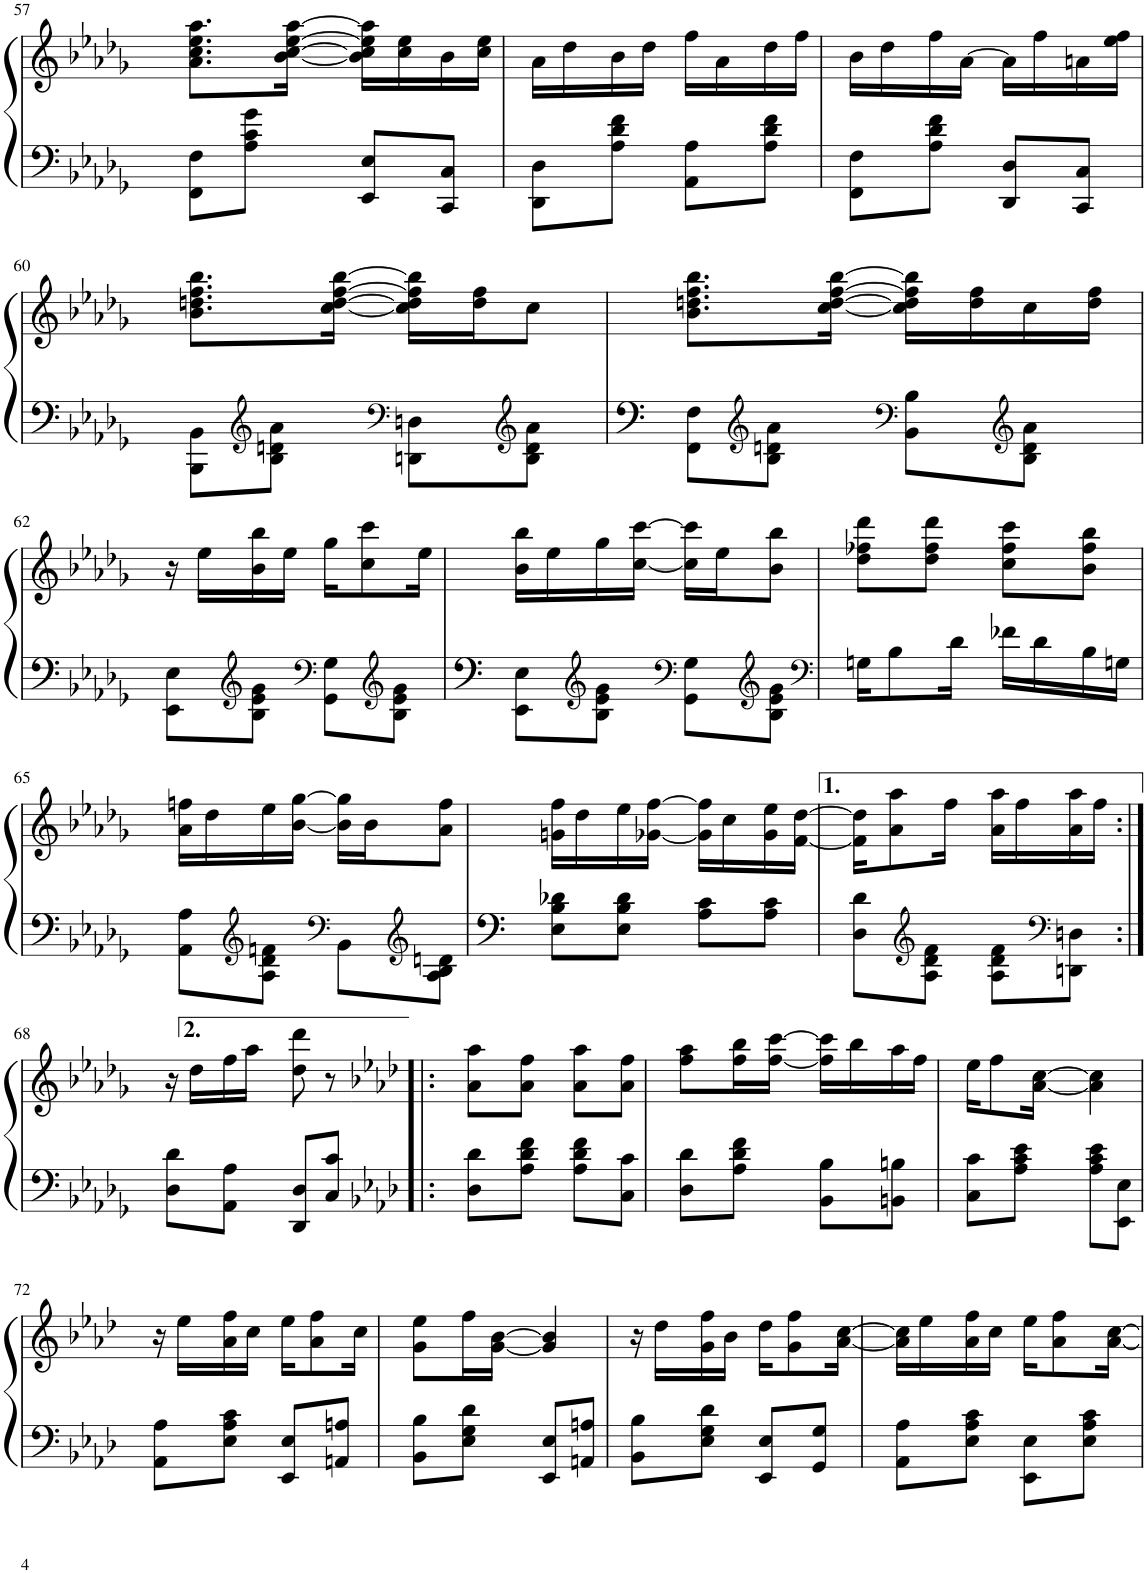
**kern	**kern
*part1	*part1
*staff2	*staff1
*I"피아노	*
!!LO:PB:g=z
*clefF4	*clefG2
*k[b-e-a-d-g-]	*k[b-e-a-d-g-]
*M2/4	*M2/4
=57	=57
8FF\ 8F\L	8.a-\ 8.cc\ 8.ee-\ 8.aa-\L
8A-\ 8c\ 8g-\J	.
.	[16b-\ [16cc\ [16ee-\ [16aa-\Jk
8EE-/ 8E-/L	16b-\] 16cc\] 16ee-\] 16aa-\]LL
.	16cc\ 16ee-\
8CC/ 8C/J	16b-\
.	16cc\ 16ee-\JJ
=58	=58
8DD-\ 8D-\L	16a-\LL
.	16dd-\
8A-\ 8d-\ 8f\J	16b-\
.	16dd-\JJ
8AA-\ 8A-\L	16ff\LL
.	16a-\
8A-\ 8d-\ 8f\J	16dd-\
.	16ff\JJ
=59	=59
8FF\ 8F\L	16b-\LL
.	16dd-\
8A-\ 8d-\ 8f\J	16ff\
.	[16a-\JJ
8DD-/ 8D-/L	16a-\LL]
.	16ff\
8CC/ 8C/J	16an\
.	16ee-\ 16ff\JJ
!!LO:LB:g=z
=60	=60
8BBB-\ 8BB-\L	8.b-\ 8.ddn\ 8.ff\ 8.bb-\L
*clefG2	*
8B-\ 8dn\ 8a-\J	.
.	[16cc\ [16dd\ [16ff\ [16bb-\Jk
*clefF4	*
8DDn\ 8Dn\L	16cc\] 16dd\] 16ff\] 16bb-\]LL
.	16dd\ 16ff\J
*clefG2	*
8B-\ 8d\ 8a-\J	8cc\J
=61	=61
8FF\ 8F\L	8.b-\ 8.ddn\ 8.ff\ 8.bb-\L
*clefG2	*
8B-\ 8dn\ 8a-\J	.
.	[16cc\ [16dd\ [16ff\ [16bb-\Jk
*clefF4	*
8BB-\ 8B-\L	16cc\] 16dd\] 16ff\] 16bb-\]LL
.	16dd\ 16ff\
*clefG2	*
8B-\ 8d\ 8a-\J	16cc\
.	16dd\ 16ff\JJ
!!LO:LB:g=z
=62	=62
8EE-\ 8E-\L	16r
.	16ee-\LL
*clefG2	*
8B-\ 8e-\ 8g-\J	16b-\ 16bb-\
.	16ee-\JJ
*clefF4	*
8GG-\ 8G-\L	16gg-\KL
.	8cc\ 8ccc\
*clefG2	*
8B-\ 8e-\ 8g-\J	.
.	16ee-\Jk
=63	=63
8EE-\ 8E-\L	16b-\ 16bb-\LL
.	16ee-\
*clefG2	*
8B-\ 8e-\ 8g-\J	16gg-\
.	[16cc\ [16ccc\JJ
*clefF4	*
8GG-\ 8G-\L	16cc\] 16ccc\]LL
.	16ee-\J
*clefG2	*
8B-\ 8e-\ 8g-\J	8b-\ 8bb-\J
=64	=64
*clefF4	*
16Gn\KL	8dd-\ 8ff-X\ 8ddd-\L
8B-\	.
.	8dd-\ 8ff-\ 8ddd-\J
16d-\Jk	.
16f-X\LL	8cc\ 8ff-\ 8ccc\L
16d-\	.
16B-\	8b-\ 8ff-\ 8bb-\J
16Gn\JJ	.
!!LO:LB:g=z
=65	=65
8AA-\ 8A-\L	16a-\ 16ffn\LL
.	16dd-\
*clefG2	*
8A-\ 8d-\ 8fn\J	16ee-\
.	[16b-\ [16gg-\JJ
*clefF4	*
8BB-\L	16b-\] 16gg-\]LL
.	16b-\J
*clefG2	*
8A-\ 8B-\ 8dn\J	8a-\ 8ff\J
=66	=66
8E-\ 8B-\ 8d-X\L	16gn\ 16ff\LL
.	16dd-\
8E-\ 8B-\ 8d-\J	16ee-\
.	[16g-X\ [16ff\JJ
8A-\ 8c\L	16g-\] 16ff\]LL
.	16cc\
8A-\ 8c\J	16g-\ 16ee-\
.	[16f\ [16dd-\JJ
=67	=67
8D-\ 8d-\L	16f\] 16dd-\]KL
.	8a-\ 8aa-\
*clefG2	*
8A-\ 8d-\ 8f\J	.
.	16ff\Jk
8A-\ 8d-\ 8f\L	16a-\ 16aa-\LL
.	16ff\
*clefF4	*
8DDn\ 8Dn\J	16a-\ 16aa-\
.	16ff\JJ
!!LO:LB:g=z
=68:|!	=68:|!
8D-\ 8d-\L	16r
.	16dd-\LL
8AA-\ 8A-\J	16ff\
.	16aa-\JJ
8DD-/ 8D-/L	8dd-\ 8ddd-\
8C/ 8c/J	8r
=69!|:	=69!|:
*k[b-e-a-d-]	*k[b-e-a-d-]
8D-\ 8d-\L	8a-\ 8aa-\L
8A-\ 8d-\ 8f\J	8a-\ 8ff\J
8A-\ 8d-\ 8f\L	8a-\ 8aa-\L
8C\ 8c\J	8a-\ 8ff\J
=70	=70
8D-\ 8d-\L	8ff\ 8aa-\L
8A-\ 8d-\ 8f\J	16ff\ 16bb-\L
.	[16ff\ [16ccc\JJ
8BB-\ 8B-\L	16ff\] 16ccc\]LL
.	16bb-\
8BBn\ 8Bn\J	16aa-\
.	16ff\JJ
=71	=71
8C\ 8c\L	16ee-\KL
.	8ff\
8A-\ 8c\ 8e-\J	.
.	[16a-\ [16cc\Jk
8A-\ 8c\ 8e-\L	4a-\] 4cc\]
8EE-\ 8E-\J	.
!!LO:LB:g=z
=72	=72
8AA-\ 8A-\L	16r
.	16ee-\LL
8E-\ 8A-\ 8c\J	16a-\ 16ff\
.	16cc\JJ
8EE-/ 8E-/L	16ee-\KL
.	8a-\ 8ff\
8AAn/ 8An/J	.
.	16cc\Jk
=73	=73
8BB-\ 8B-\L	8g\ 8ee-\L
8E-\ 8G\ 8d-\J	16ff\L
.	[16g\ [16b-\JJ
8EE-/ 8E-/L	4g/] 4b-/]
8AAn/ 8An/J	.
=74	=74
8BB-\ 8B-\L	16r
.	16dd-\LL
8E-\ 8G\ 8d-\J	16g\ 16ff\
.	16b-\JJ
8EE-/ 8E-/L	16dd-\KL
.	8g\ 8ff\
8GG/ 8G/J	.
.	[16a-\ [16cc\Jk
=75	=75
8AA-\ 8A-\L	16a-\] 16cc\]LL
.	16ee-\
8E-\ 8A-\ 8c\J	16a-\ 16ff\
.	16cc\JJ
8EE-\ 8E-\L	16ee-\KL
.	8a-\ 8ff\
8E-\ 8A-\ 8c\J	.
.	[16a-\ [16cc\Jk
=	=
*-	*-
